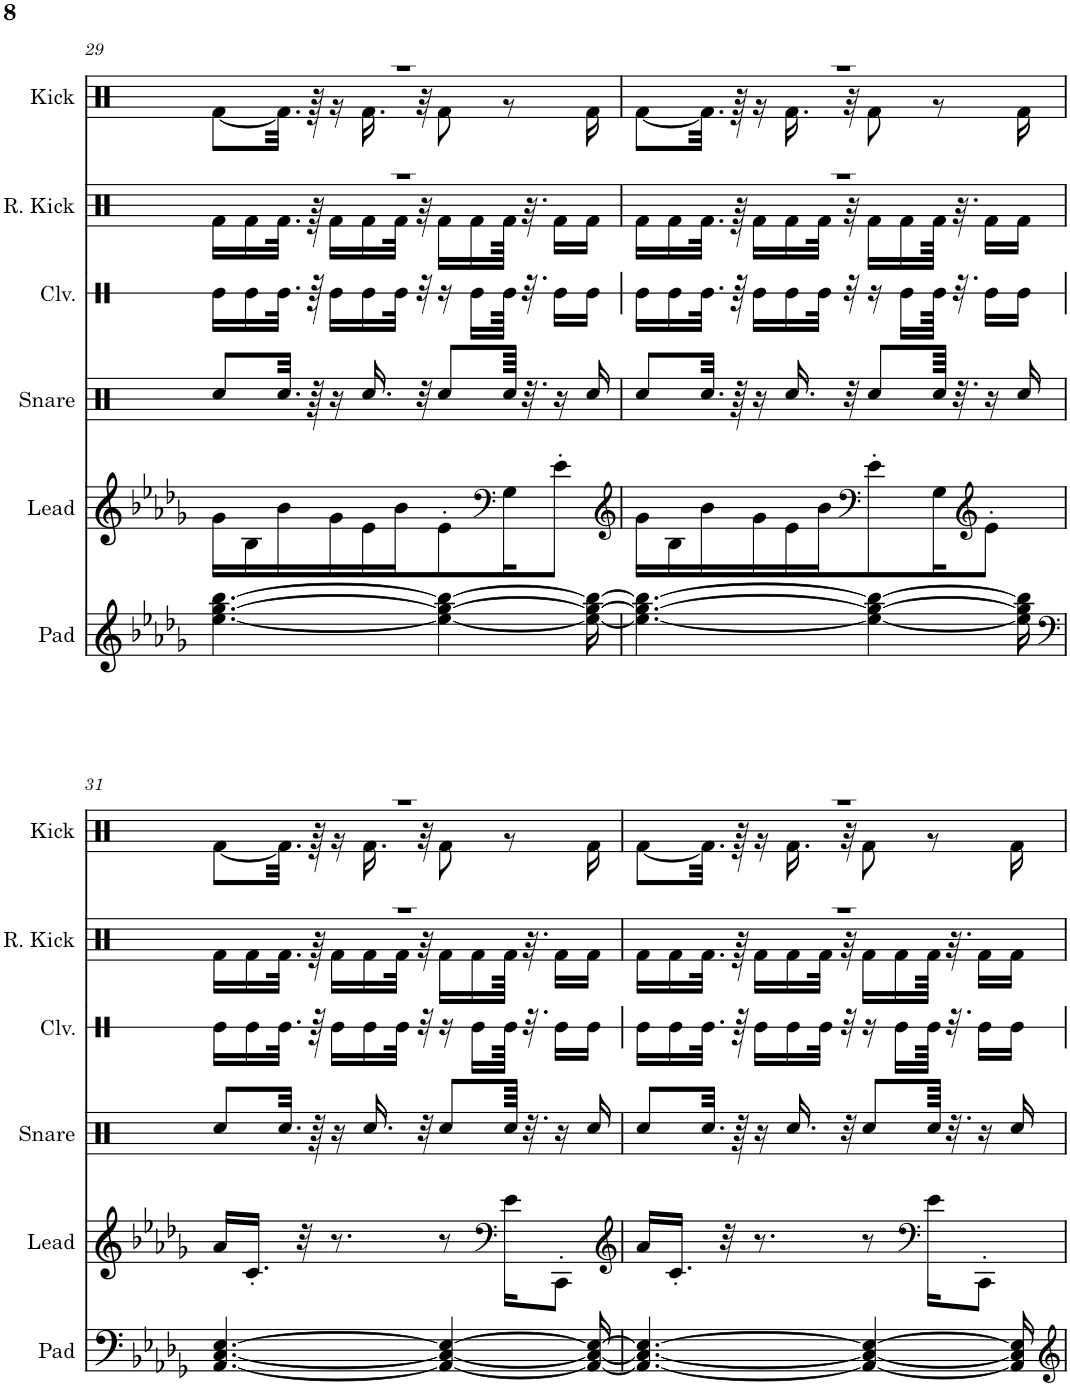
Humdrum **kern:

**kern	**kern	**kern	**kern	**kern	**kern
*part6	*part5	*part4	*part3	*part2	*part1
*staff6	*staff5	*staff4	*staff3	*staff2	*staff1
*I"Pad	*I"Lead	*I"Snare	*I"Claves	*I"Reverb Kick	*I"Kick
*I'Pad	*I'Lead	*I'Snare	*I'Clv.	*I'R. Kick	*I'Kick
!!LO:PB:g=z
*clefG2	*clefG2	*clefX	*clefX	*clefX	*clefX
*k[b-e-a-d-g-]	*k[b-e-a-d-g-]	*k[b-e-a-d-g-]	*k[b-e-a-d-g-]	*k[b-e-a-d-g-]	*k[b-e-a-d-g-]
*M11/16	*M11/16	*M11/16	*M11/16	*M11/16	*M11/16
=29	=29	=29	=29	=29	=29
*	*	*	*	*^	*^
[4.ee-\ [4.gg-\ [4.bb-\	16g-\LL	8Rcc/L	16Re\LL	16%11r	16Rf\LL	16%11r	[8Rf\L
.	16B-\	.	16Re\	.	16Rf\	.	.
.	16b-\	32.Rcc/Jkk	32.Re\JJk	.	32.Rf\JJk	.	32.Rf\Jkk]
.	.	64r	64r	.	64r	.	64r
.	16g-\	16r	16Re\LL	.	16Rf\LL	.	16r
.	16e-\	16.Rcc/	16Re\	.	16Rf\	.	16.Rf\
.	16b-\J	.	32Re\JJk	.	32Rf\JJk	.	.
.	.	32r	32r	.	32r	.	32r
4ee-\_ 4gg-\_ 4bb-\_	8e-'\	8Rcc/L	16r	.	16Rf\LL	.	8Rf\
.	.	.	16Re\LL	.	16Rf\	.	.
*	*clefF4	*	*	*	*	*	*
.	16G-\K	64Rcc/Jkkk	64Re\JJkk	.	64Rf\JJkk	.	8r
.	.	32.r	32.r	.	32.r	.	.
.	8e-'\J	16r	16Re\LL	.	16Rf\LL	.	.
16ee-\_ 16gg-\_ 16bb-\_	.	16Rcc/	16Re\JJ	.	16Rf\JJ	.	16Rf\
=30	=30	=30	=30	=30	=30	=30	=30
*	*clefG2	*	*	*	*	*	*
4.ee-\_ 4.gg-\_ 4.bb-\_	16g-\LL	8Rcc/L	16Re\LL	16%11r	16Rf\LL	16%11r	[8Rf\L
.	16B-\	.	16Re\	.	16Rf\	.	.
.	16b-\	32.Rcc/Jkk	32.Re\JJk	.	32.Rf\JJk	.	32.Rf\Jkk]
.	.	64r	64r	.	64r	.	64r
.	16g-\	16r	16Re\LL	.	16Rf\LL	.	16r
.	16e-\	16.Rcc/	16Re\	.	16Rf\	.	16.Rf\
.	16b-\J	.	32Re\JJk	.	32Rf\JJk	.	.
.	.	32r	32r	.	32r	.	32r
*	*clefF4	*	*	*	*	*	*
4ee-\_ 4gg-\_ 4bb-\_	8e-'\	8Rcc/L	16r	.	16Rf\LL	.	8Rf\
.	.	.	16Re\LL	.	16Rf\	.	.
.	16G-\K	64Rcc/Jkkk	64Re\JJkk	.	64Rf\JJkk	.	8r
.	.	32.r	32.r	.	32.r	.	.
*	*clefG2	*	*	*	*	*	*
.	8e-'\J	16r	16Re\LL	.	16Rf\LL	.	.
16ee-\] 16gg-\] 16bb-\]	.	16Rcc/	16Re\JJ	.	16Rf\JJ	.	16Rf\
!!LO:LB:g=z	!!
=31	=31	=31	=31	=31	=31	=31	=31
*clefF4	*	*	*	*	*	*	*
[4.AA-/ [4.C/ [4.E-/	16a-/LL	8Rcc/L	16Re\LL	16%11r	16Rf\LL	16%11r	[8Rf\L
.	16.c'/JJ	.	16Re\	.	16Rf\	.	.
.	.	32.Rcc/Jkk	32.Re\JJk	.	32.Rf\JJk	.	32.Rf\Jkk]
.	32r	.	.	.	.	.	.
.	.	64r	64r	.	64r	.	64r
.	8.r	16r	16Re\LL	.	16Rf\LL	.	16r
.	.	16.Rcc/	16Re\	.	16Rf\	.	16.Rf\
.	.	.	32Re\JJk	.	32Rf\JJk	.	.
.	.	32r	32r	.	32r	.	32r
4AA-/_ 4C/_ 4E-/_	8r	8Rcc/L	16r	.	16Rf\LL	.	8Rf\
.	.	.	16Re\LL	.	16Rf\	.	.
*	*clefF4	*	*	*	*	*	*
.	16e-\KL	64Rcc/Jkkk	64Re\JJkk	.	64Rf\JJkk	.	8r
.	.	32.r	32.r	.	32.r	.	.
.	8CC'\J	16r	16Re\LL	.	16Rf\LL	.	.
16AA-/_ 16C/_ 16E-/_	.	16Rcc/	16Re\JJ	.	16Rf\JJ	.	16Rf\
=32	=32	=32	=32	=32	=32	=32	=32
*	*clefG2	*	*	*	*	*	*
4.AA-/_ 4.C/_ 4.E-/_	16a-/LL	8Rcc/L	16Re\LL	16%11r	16Rf\LL	16%11r	[8Rf\L
.	16.c'/JJ	.	16Re\	.	16Rf\	.	.
.	.	32.Rcc/Jkk	32.Re\JJk	.	32.Rf\JJk	.	32.Rf\Jkk]
.	32r	.	.	.	.	.	.
.	.	64r	64r	.	64r	.	64r
.	8.r	16r	16Re\LL	.	16Rf\LL	.	16r
.	.	16.Rcc/	16Re\	.	16Rf\	.	16.Rf\
.	.	.	32Re\JJk	.	32Rf\JJk	.	.
.	.	32r	32r	.	32r	.	32r
4AA-/_ 4C/_ 4E-/_	8r	8Rcc/L	16r	.	16Rf\LL	.	8Rf\
.	.	.	16Re\LL	.	16Rf\	.	.
*	*clefF4	*	*	*	*	*	*
.	16e-\KL	64Rcc/Jkkk	64Re\JJkk	.	64Rf\JJkk	.	8r
.	.	32.r	32.r	.	32.r	.	.
.	8CC'\J	16r	16Re\LL	.	16Rf\LL	.	.
16AA-/] 16C/] 16E-/]	.	16Rcc/	16Re\JJ	.	16Rf\JJ	.	16Rf\
*	*	*	*	*v	*v	*	*
*	*	*	*	*	*v	*v
=	=	=	=	=	=
*-	*-	*-	*-	*-	*-
